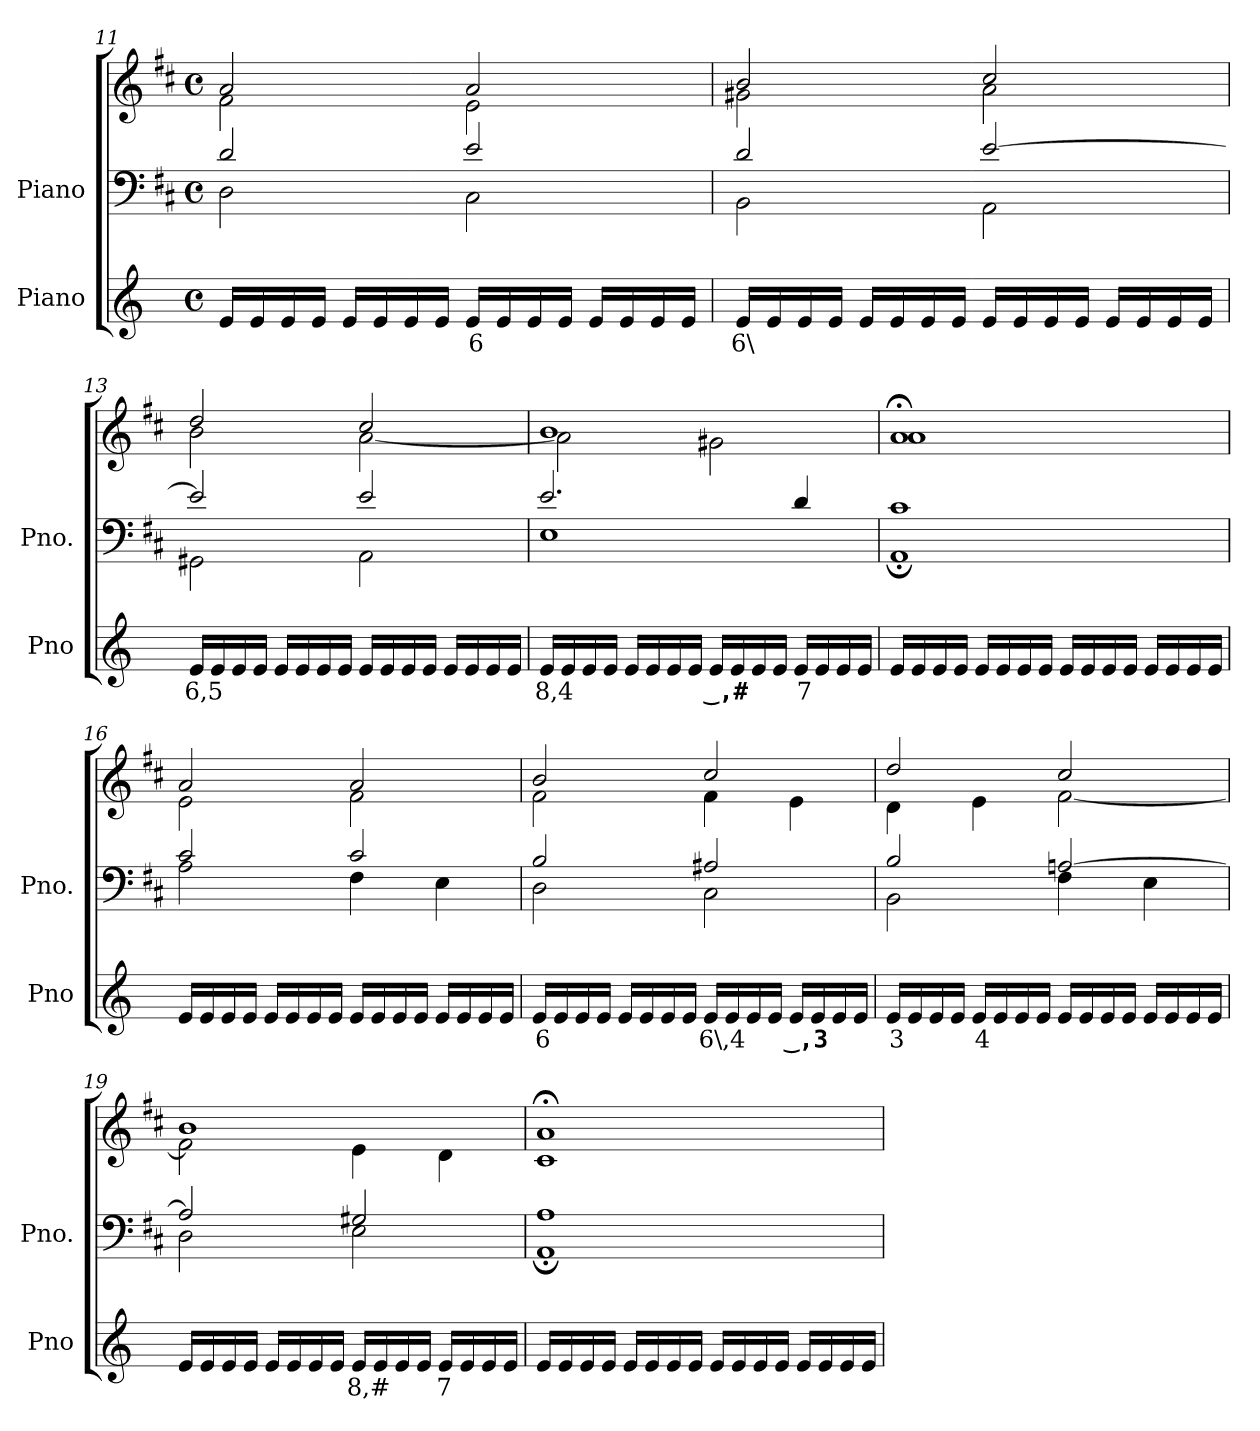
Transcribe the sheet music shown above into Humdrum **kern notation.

**kern	**text	**kern	**kern
*part2	*part2	*part1	*part1
*staff3	*staff3	*staff2	*staff1
*I"Piano	*	*I"Piano	*
*I'Pno	*	*I'Pno.	*
*clefG2	*	*clefF4	*clefG2
*k[]	*	*k[f#c#]	*k[f#c#]
*M4/4	*	*M4/4	*M4/4
*met(c)	*	*met(c)	*met(c)
=11	=11	=11	=11
*	*	*^	*^
16e/LL	.	2d/	2D\	2a/	2f#\
16e/	.	.	.	.	.
16e/	.	.	.	.	.
16e/JJ	.	.	.	.	.
16e/LL	.	.	.	.	.
16e/	.	.	.	.	.
16e/	.	.	.	.	.
16e/JJ	.	.	.	.	.
!	!LO:LY:b	!	!	!	!
16e/LL	6	2e/	2C#\	2a/	2e\
16e/	.	.	.	.	.
16e/	.	.	.	.	.
16e/JJ	.	.	.	.	.
16e/LL	.	.	.	.	.
16e/	.	.	.	.	.
16e/	.	.	.	.	.
16e/JJ	.	.	.	.	.
=12	=12	=12	=12	=12	=12
!	!LO:LY:b	!	!	!	!
16e/LL	6\	2d/	2BB\	2b/	2g#X\
16e/	.	.	.	.	.
16e/	.	.	.	.	.
16e/JJ	.	.	.	.	.
16e/LL	.	.	.	.	.
16e/	.	.	.	.	.
16e/	.	.	.	.	.
16e/JJ	.	.	.	.	.
16e/LL	.	[2e/	2AA\	2cc#/	2a\
16e/	.	.	.	.	.
16e/	.	.	.	.	.
16e/JJ	.	.	.	.	.
16e/LL	.	.	.	.	.
16e/	.	.	.	.	.
16e/	.	.	.	.	.
16e/JJ	.	.	.	.	.
=13	=13	=13	=13	=13	=13
!	!LO:LY:b	!	!	!	!
16e/LL	6,5	2e/]	2GG#X\	2dd/	2b\
16e/	.	.	.	.	.
16e/	.	.	.	.	.
16e/JJ	.	.	.	.	.
16e/LL	.	.	.	.	.
16e/	.	.	.	.	.
16e/	.	.	.	.	.
16e/JJ	.	.	.	.	.
16e/LL	.	2e/	2AA\	2cc#/	[2a\
16e/	.	.	.	.	.
16e/	.	.	.	.	.
16e/JJ	.	.	.	.	.
16e/LL	.	.	.	.	.
16e/	.	.	.	.	.
16e/	.	.	.	.	.
16e/JJ	.	.	.	.	.
=14	=14	=14	=14	=14	=14
!	!LO:LY:b	!	!	!	!
16e/LL	8,4	2.e/	1E	1b	2a\]
16e/	.	.	.	.	.
16e/	.	.	.	.	.
16e/JJ	.	.	.	.	.
16e/LL	.	.	.	.	.
16e/	.	.	.	.	.
16e/	.	.	.	.	.
16e/JJ	.	.	.	.	.
!	!LO:LY:b	!	!	!	!
16e/LL	_,#	.	.	.	2g#X\
16e/	.	.	.	.	.
16e/	.	.	.	.	.
16e/JJ	.	.	.	.	.
!	!LO:LY:b	!	!	!	!
16e/LL	7	4d/	.	.	.
16e/	.	.	.	.	.
16e/	.	.	.	.	.
16e/JJ	.	.	.	.	.
=15	=15	=15	=15	=15	=15
16e/LL	.	1c#	1AA;	1a;<	1a
16e/	.	.	.	.	.
16e/	.	.	.	.	.
16e/JJ	.	.	.	.	.
16e/LL	.	.	.	.	.
16e/	.	.	.	.	.
16e/	.	.	.	.	.
16e/JJ	.	.	.	.	.
16e/LL	.	.	.	.	.
16e/	.	.	.	.	.
16e/	.	.	.	.	.
16e/JJ	.	.	.	.	.
16e/LL	.	.	.	.	.
16e/	.	.	.	.	.
16e/	.	.	.	.	.
16e/JJ	.	.	.	.	.
=16	=16	=16	=16	=16	=16
16e/LL	.	2c#/	2A\	2a/	2e\
16e/	.	.	.	.	.
16e/	.	.	.	.	.
16e/JJ	.	.	.	.	.
16e/LL	.	.	.	.	.
16e/	.	.	.	.	.
16e/	.	.	.	.	.
16e/JJ	.	.	.	.	.
16e/LL	.	2c#/	4F#\	2a/	2f#\
16e/	.	.	.	.	.
16e/	.	.	.	.	.
16e/JJ	.	.	.	.	.
!	!LO:LY:b	!	!	!	!
16e/LL	_	.	4E\	.	.
16e/	.	.	.	.	.
16e/	.	.	.	.	.
16e/JJ	.	.	.	.	.
=17	=17	=17	=17	=17	=17
!	!LO:LY:b	!	!	!	!
16e/LL	6	2B/	2D\	2b/	2f#\
16e/	.	.	.	.	.
16e/	.	.	.	.	.
16e/JJ	.	.	.	.	.
16e/LL	.	.	.	.	.
16e/	.	.	.	.	.
16e/	.	.	.	.	.
16e/JJ	.	.	.	.	.
!	!LO:LY:b	!	!	!	!
16e/LL	6\,4	2A#X/	2C#\	2cc#/	4f#\
16e/	.	.	.	.	.
16e/	.	.	.	.	.
16e/JJ	.	.	.	.	.
!	!LO:LY:b	!	!	!	!
16e/LL	_,3	.	.	.	4e\
16e/	.	.	.	.	.
16e/	.	.	.	.	.
16e/JJ	.	.	.	.	.
=18	=18	=18	=18	=18	=18
!	!LO:LY:b	!	!	!	!
16e/LL	3	2B/	2BB\	2dd/	4d\
16e/	.	.	.	.	.
16e/	.	.	.	.	.
16e/JJ	.	.	.	.	.
!	!LO:LY:b	!	!	!	!
16e/LL	4	.	.	.	4e\
16e/	.	.	.	.	.
16e/	.	.	.	.	.
16e/JJ	.	.	.	.	.
16e/LL	.	[2An/	4F#\	2cc#/	[2f#\
16e/	.	.	.	.	.
16e/	.	.	.	.	.
16e/JJ	.	.	.	.	.
!	!LO:LY:b	!	!	!	!
16e/LL	_	.	4E\	.	.
16e/	.	.	.	.	.
16e/	.	.	.	.	.
16e/JJ	.	.	.	.	.
=19	=19	=19	=19	=19	=19
16e/LL	.	2A/]	2D\	1b	2f#\]
16e/	.	.	.	.	.
16e/	.	.	.	.	.
16e/JJ	.	.	.	.	.
16e/LL	.	.	.	.	.
16e/	.	.	.	.	.
16e/	.	.	.	.	.
16e/JJ	.	.	.	.	.
!	!LO:LY:b	!	!	!	!
16e/LL	8,#	2G#X/	2E\	.	4e\
16e/	.	.	.	.	.
16e/	.	.	.	.	.
16e/JJ	.	.	.	.	.
!	!LO:LY:b	!	!	!	!
16e/LL	7	.	.	.	4d\
16e/	.	.	.	.	.
16e/	.	.	.	.	.
16e/JJ	.	.	.	.	.
=20	=20	=20	=20	=20	=20
16e/LL	.	1A	1AA;	1a;<	1c#
16e/	.	.	.	.	.
16e/	.	.	.	.	.
16e/JJ	.	.	.	.	.
16e/LL	.	.	.	.	.
16e/	.	.	.	.	.
16e/	.	.	.	.	.
16e/JJ	.	.	.	.	.
16e/LL	.	.	.	.	.
16e/	.	.	.	.	.
16e/	.	.	.	.	.
16e/JJ	.	.	.	.	.
16e/LL	.	.	.	.	.
16e/	.	.	.	.	.
16e/	.	.	.	.	.
16e/JJ	.	.	.	.	.
*	*	*v	*v	*	*
*	*	*	*v	*v
=	=	=	=
*-	*-	*-	*-
